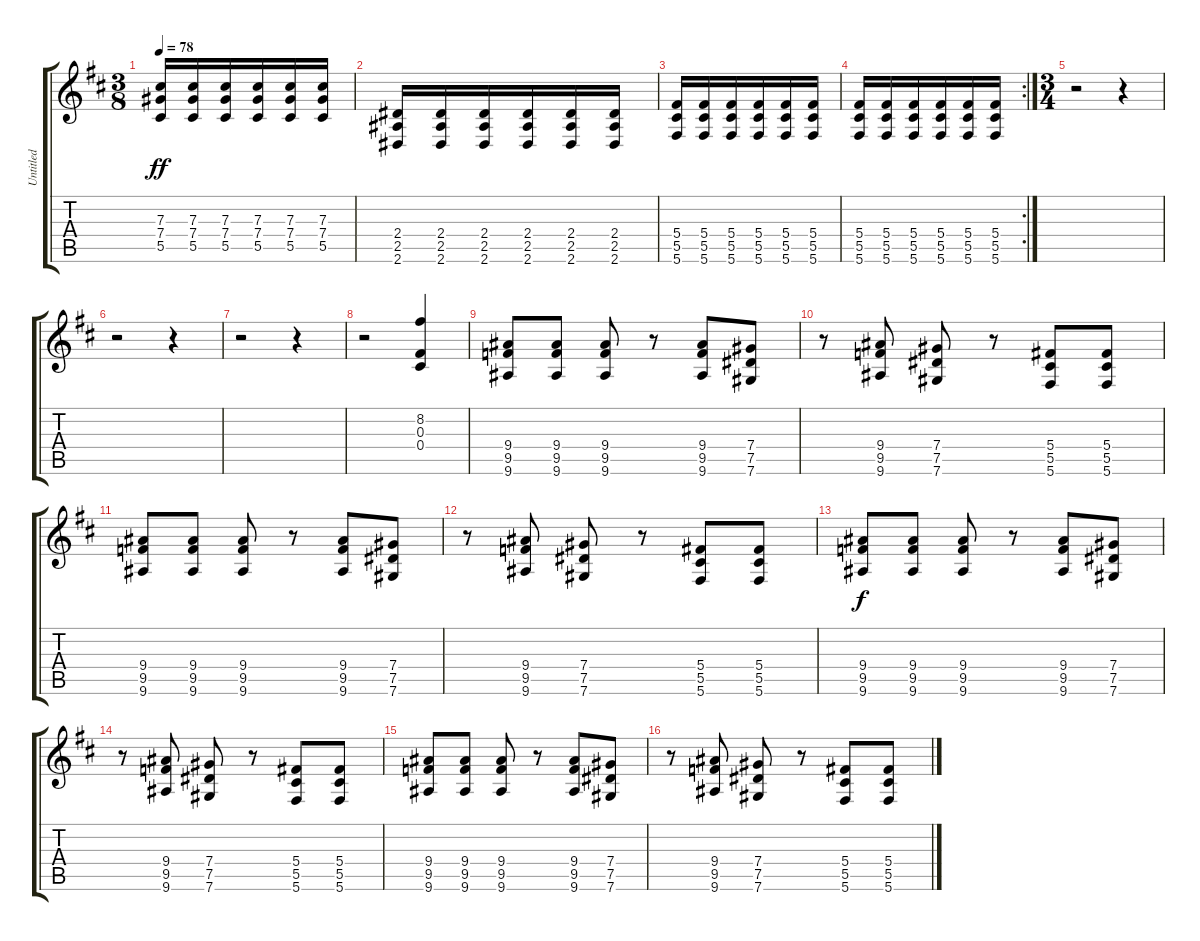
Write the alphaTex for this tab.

\track ("Untitled" "Untitled") {instrument overdrivenguitar}
\staff {score tabs}
\tuning (Eb4 Bb3 Gb3 Db3 Ab2 Db2) {hide}
\ts (3 8)
\tempo 78
\clef g2
\ks d
(7.3 7.4 5.5).16{dy ff} (7.3 7.4 5.5).16 (7.3 7.4 5.5).16 (7.3 7.4 5.5).16 (7.3 7.4 5.5).16 (7.3 7.4 5.5).16 |
(2.4 2.5 2.6).16 (2.4 2.5 2.6).16 (2.4 2.5 2.6).16 (2.4 2.5 2.6).16 (2.4 2.5 2.6).16 (2.4 2.5 2.6).16 |
(5.4 5.5 5.6).16 (5.4 5.5 5.6).16 (5.4 5.5 5.6).16 (5.4 5.5 5.6).16 (5.4 5.5 5.6).16 (5.4 5.5 5.6).16 |
\rc 2
(5.4 5.5 5.6).16 (5.4 5.5 5.6).16 (5.4 5.5 5.6).16 (5.4 5.5 5.6).16 (5.4 5.5 5.6).16 (5.4 5.5 5.6).16 |
\ts (3 4)
r.2 r.4 |
r.2 r.4 |
r.2 r.4 |
r.2 (8.2 0.3 0.4).4 |
(9.4 9.5 9.6).8 (9.4 9.5 9.6).8 (9.4 9.5 9.6).8 r.8 (9.4 9.5 9.6).8 (7.4 7.5 7.6).8 |
r.8 (9.4 9.5 9.6).8 (7.4 7.5 7.6).8 r.8 (5.4 5.5 5.6).8 (5.4 5.5 5.6).8 |
(9.4 9.5 9.6).8 (9.4 9.5 9.6).8 (9.4 9.5 9.6).8 r.8 (9.4 9.5 9.6).8 (7.4 7.5 7.6).8 |
r.8 (9.4 9.5 9.6).8 (7.4 7.5 7.6).8 r.8 (5.4 5.5 5.6).8 (5.4 5.5 5.6).8 |
(9.4 9.5 9.6).8{dy f} (9.4 9.5 9.6).8 (9.4 9.5 9.6).8 r.8 (9.4 9.5 9.6).8 (7.4 7.5 7.6).8 |
r.8 (9.4 9.5 9.6).8 (7.4 7.5 7.6).8 r.8 (5.4 5.5 5.6).8 (5.4 5.5 5.6).8 |
(9.4 9.5 9.6).8 (9.4 9.5 9.6).8 (9.4 9.5 9.6).8 r.8 (9.4 9.5 9.6).8 (7.4 7.5 7.6).8 |
r.8 (9.4 9.5 9.6).8 (7.4 7.5 7.6).8 r.8 (5.4 5.5 5.6).8 (5.4 5.5 5.6).8
